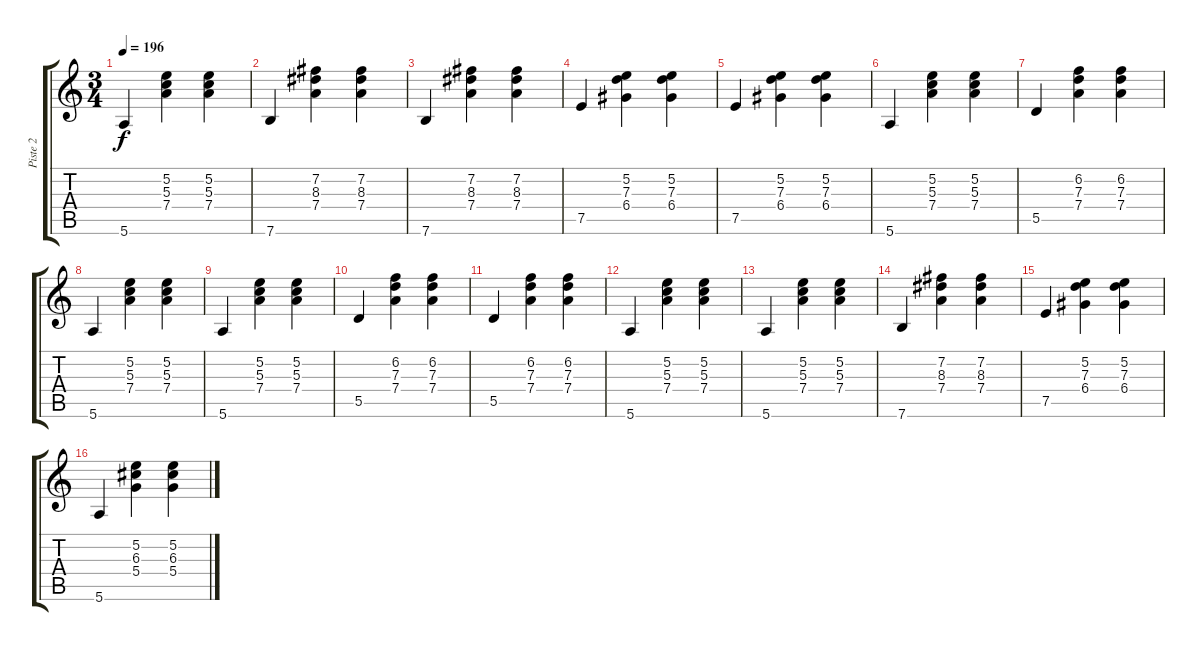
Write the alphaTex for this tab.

\track ("Piste 2" "Piste 2") {instrument acousticguitarnylon}
\staff {score tabs}
\tuning (E4 B3 G3 D3 A2 E2) {hide}
\ts (3 4)
\tempo 196
\clef g2
\ks c
5.6.4{dy f} (5.2 5.3 7.4).4 (5.2 5.3 7.4).4 |
7.6.4 (7.2 8.3 7.4).4 (7.2 8.3 7.4).4 |
7.6.4 (7.2 8.3 7.4).4 (7.2 8.3 7.4).4 |
7.5.4 (5.2 7.3 6.4).4 (5.2 7.3 6.4).4 |
7.5.4 (5.2 7.3 6.4).4 (5.2 7.3 6.4).4 |
5.6.4 (5.2 5.3 7.4).4 (5.2 5.3 7.4).4 |
5.5.4 (6.2 7.3 7.4).4 (6.2 7.3 7.4).4 |
5.6.4 (5.2 5.3 7.4).4 (5.2 5.3 7.4).4 |
5.6.4 (5.2 5.3 7.4).4 (5.2 5.3 7.4).4 |
5.5.4 (6.2 7.3 7.4).4 (6.2 7.3 7.4).4 |
5.5.4 (6.2 7.3 7.4).4 (6.2 7.3 7.4).4 |
5.6.4 (5.2 5.3 7.4).4 (5.2 5.3 7.4).4 |
5.6.4 (5.2 5.3 7.4).4 (5.2 5.3 7.4).4 |
7.6.4 (7.2 8.3 7.4).4 (7.2 8.3 7.4).4 |
7.5.4 (5.2 7.3 6.4).4 (5.2 7.3 6.4).4 |
5.6.4 (5.2 6.3 5.4).4 (5.2 6.3 5.4).4
